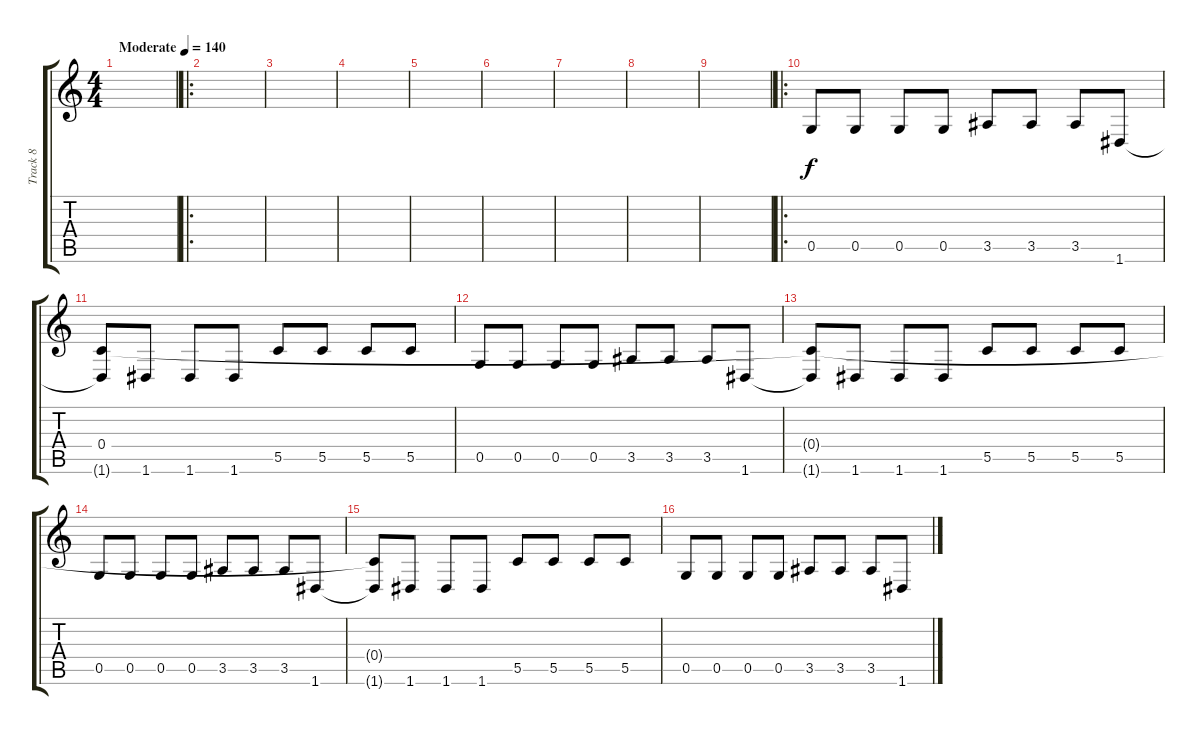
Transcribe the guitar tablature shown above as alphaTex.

\track ("Track 8" "Track 8") {instrument electricbasspick}
\staff {score tabs}
\tuning (D4 A3 F3 C3 G2 D2) {hide}
\ts (4 4)
\tempo (140 "Moderate")
\clef g2
\ks c
|
\ro
|
|
|
|
|
|
|
|
\ro
0.5.8 0.5.8 0.5.8 0.5.8 3.5.8 3.5.8 3.5.8 1.6.8 |
(0.4 1.6{t}).8 1.6.8 1.6.8 1.6.8 5.5.8 5.5.8 5.5.8 5.5.8 |
0.5.8 0.5.8 0.5.8 0.5.8 3.5.8 3.5.8 3.5.8 1.6.8 |
(0.4{t} 1.6{t}).8 1.6.8 1.6.8 1.6.8 5.5.8 5.5.8 5.5.8 5.5.8 |
0.5.8 0.5.8 0.5.8 0.5.8 3.5.8 3.5.8 3.5.8 1.6.8 |
(0.4{t} 1.6{t}).8 1.6.8 1.6.8 1.6.8 5.5.8 5.5.8 5.5.8 5.5.8 |
0.5.8 0.5.8 0.5.8 0.5.8 3.5.8 3.5.8 3.5.8 1.6.8
